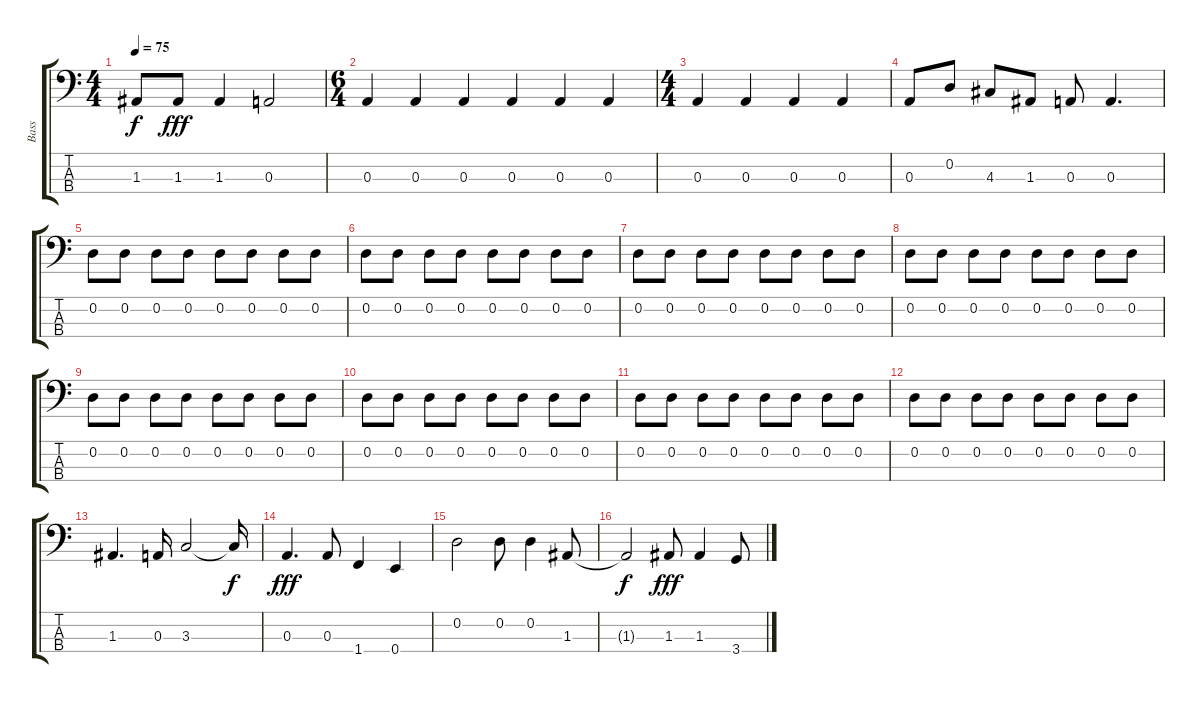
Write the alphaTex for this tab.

\track ("Bass" "Bass") {instrument electricbasspick}
\staff {score tabs}
\tuning (G2 D2 A1 E1) {hide}
\ts (4 4)
\tempo 75
\clef f4
\ks c
1.3{t}.8{dy f} 1.3.8{dy fff} 1.3.4 0.3.2 |
\ts (6 4)
0.3.4 0.3.4 0.3.4 0.3.4 0.3.4 0.3.4 |
\ts (4 4)
0.3.4 0.3.4 0.3.4 0.3.4 |
0.3.8 0.2.8 4.3.8 1.3.8 0.3.8 0.3.4{d} |
0.2.8 0.2.8 0.2.8 0.2.8 0.2.8 0.2.8 0.2.8 0.2.8 |
0.2.8 0.2.8 0.2.8 0.2.8 0.2.8 0.2.8 0.2.8 0.2.8 |
0.2.8 0.2.8 0.2.8 0.2.8 0.2.8 0.2.8 0.2.8 0.2.8 |
0.2.8 0.2.8 0.2.8 0.2.8 0.2.8 0.2.8 0.2.8 0.2.8 |
0.2.8 0.2.8 0.2.8 0.2.8 0.2.8 0.2.8 0.2.8 0.2.8 |
0.2.8 0.2.8 0.2.8 0.2.8 0.2.8 0.2.8 0.2.8 0.2.8 |
0.2.8 0.2.8 0.2.8 0.2.8 0.2.8 0.2.8 0.2.8 0.2.8 |
0.2.8 0.2.8 0.2.8 0.2.8 0.2.8 0.2.8 0.2.8 0.2.8 |
1.3.4{d} 0.3.16 3.3.2 3.3{t}.16{dy f} |
0.3.4{d dy fff} 0.3.8 1.4.4 0.4.4 |
0.2.2 0.2.8 0.2.4 1.3.8 |
1.3{t}.2{dy f} 1.3.8{dy fff} 1.3.4 3.4.8
